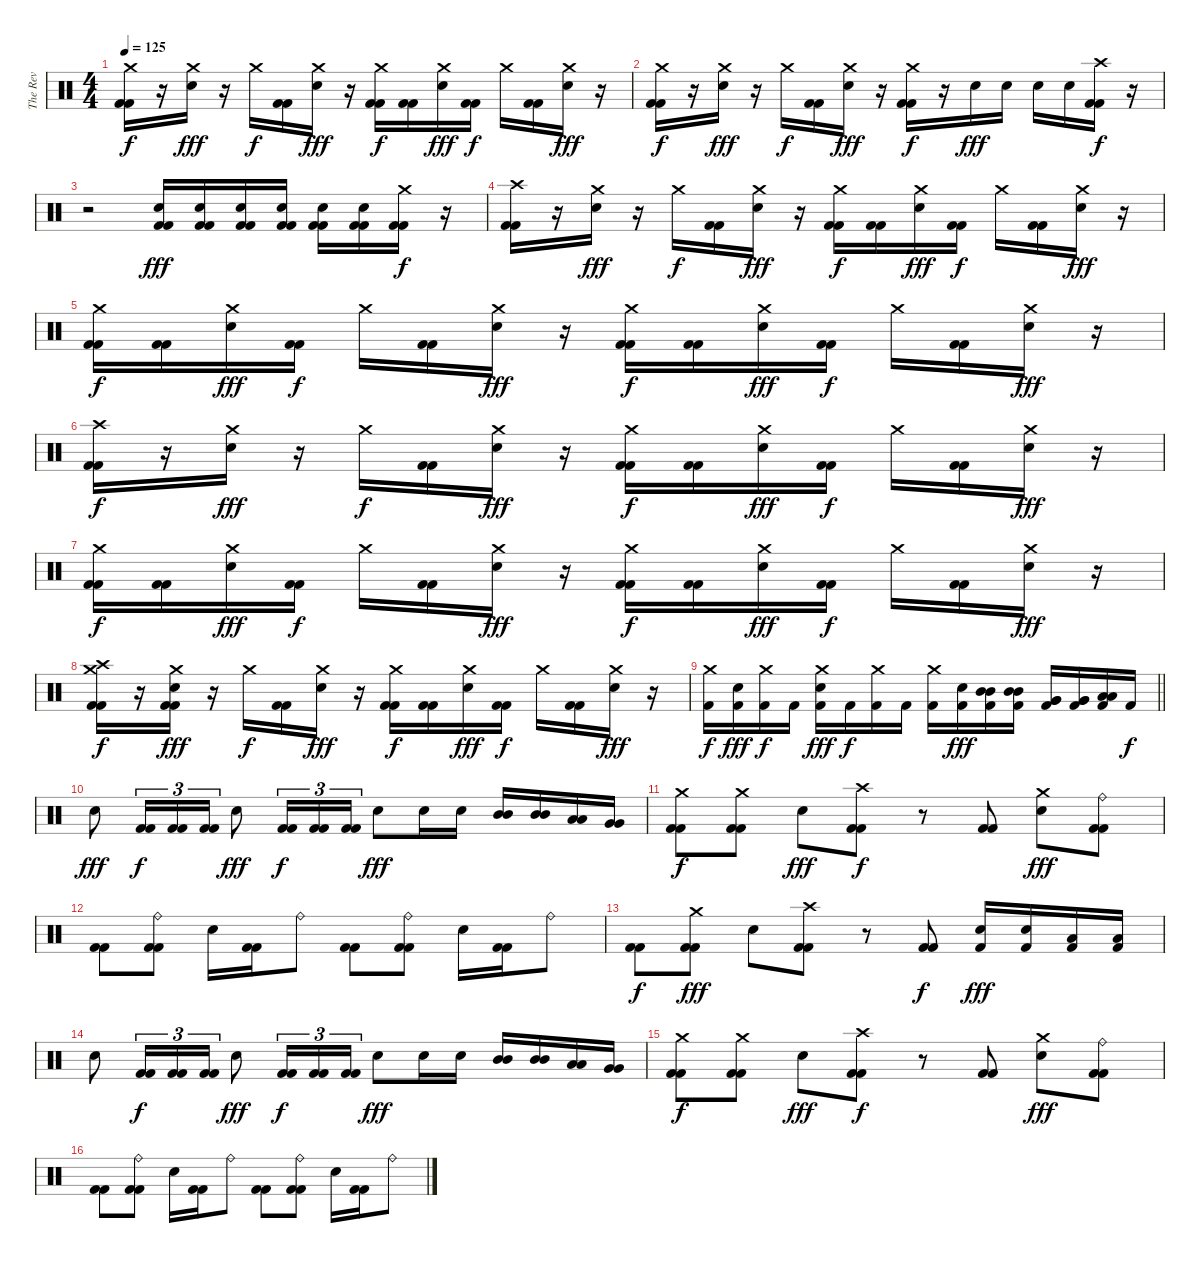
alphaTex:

\track ("The Rev" "The Rev") {instrument percussion}
\staff {score}
\articulation defaults
\ts (4 4)
\tempo 125
\clef neutral
\ks c
("Crash medium (hit)" "Kick (hit) 2" "Kick (hit) 2").16{dy f} r.16 ("Crash medium (hit)" "Electric Snare (hit)").16{dy fff} r.16 "Crash medium (hit)".16{dy f} ("Kick (hit) 2" "Kick (hit) 2").16 ("Crash medium (hit)" "Electric Snare (hit)").16{dy fff} r.16 ("Crash medium (hit)" "Kick (hit) 2" "Kick (hit) 2").16{dy f} ("Kick (hit) 2" "Kick (hit) 2").16 ("Crash medium (hit)" "Electric Snare (hit)").16{dy fff} ("Kick (hit) 2" "Kick (hit) 2").16{dy f} "Crash medium (hit)".16 ("Kick (hit) 2" "Kick (hit) 2").16 ("Crash medium (hit)" "Electric Snare (hit)").16{dy fff} r.16 |
("Crash medium (hit)" "Kick (hit) 2" "Kick (hit) 2").16{dy f} r.16 ("Crash medium (hit)" "Electric Snare (hit)").16{dy fff} r.16 "Crash medium (hit)".16{dy f} ("Kick (hit) 2" "Kick (hit) 2").16 ("Crash medium (hit)" "Electric Snare (hit)").16{dy fff} r.16 ("Crash medium (hit)" "Kick (hit) 2" "Kick (hit) 2").16{dy f} r.16 "Electric Snare (hit)".16{dy fff} "Electric Snare (hit)".16 "Electric Snare (hit)".16 "Electric Snare (hit)".16 ("Crash high (hit)" "Kick (hit) 2" "Kick (hit) 2").16{dy f} r.16 |
r.2 ("Electric Snare (hit)" "Kick (hit) 2" "Kick (hit) 2").16{dy fff} ("Electric Snare (hit)" "Kick (hit) 2" "Kick (hit) 2").16 ("Electric Snare (hit)" "Kick (hit) 2" "Kick (hit) 2").16 ("Electric Snare (hit)" "Kick (hit) 2" "Kick (hit) 2").16 ("Electric Snare (hit)" "Kick (hit) 2" "Kick (hit) 2").16 ("Electric Snare (hit)" "Kick (hit) 2" "Kick (hit) 2").16 ("Crash medium (hit)" "Kick (hit) 2" "Kick (hit) 2").16{dy f} r.16 |
("Crash high (hit)" "Kick (hit) 2" "Kick (hit) 2").16 r.16 ("Crash medium (hit)" "Electric Snare (hit)").16{dy fff} r.16 "Crash medium (hit)".16{dy f} ("Kick (hit) 2" "Kick (hit) 2").16 ("Crash medium (hit)" "Electric Snare (hit)").16{dy fff} r.16 ("Crash medium (hit)" "Kick (hit) 2" "Kick (hit) 2").16{dy f} ("Kick (hit) 2" "Kick (hit) 2").16 ("Crash medium (hit)" "Electric Snare (hit)").16{dy fff} ("Kick (hit) 2" "Kick (hit) 2").16{dy f} "Crash medium (hit)".16 ("Kick (hit) 2" "Kick (hit) 2").16 ("Crash medium (hit)" "Electric Snare (hit)").16{dy fff} r.16 |
("Crash medium (hit)" "Kick (hit) 2" "Kick (hit) 2").16{dy f} ("Kick (hit) 2" "Kick (hit) 2").16 ("Crash medium (hit)" "Electric Snare (hit)").16{dy fff} ("Kick (hit) 2" "Kick (hit) 2").16{dy f} "Crash medium (hit)".16 ("Kick (hit) 2" "Kick (hit) 2").16 ("Crash medium (hit)" "Electric Snare (hit)").16{dy fff} r.16 ("Crash medium (hit)" "Kick (hit) 2" "Kick (hit) 2").16{dy f} ("Kick (hit) 2" "Kick (hit) 2").16 ("Crash medium (hit)" "Electric Snare (hit)").16{dy fff} ("Kick (hit) 2" "Kick (hit) 2").16{dy f} "Crash medium (hit)".16 ("Kick (hit) 2" "Kick (hit) 2").16 ("Crash medium (hit)" "Electric Snare (hit)").16{dy fff} r.16 |
("Crash high (hit)" "Kick (hit) 2" "Kick (hit) 2").16{dy f} r.16 ("Crash medium (hit)" "Electric Snare (hit)").16{dy fff} r.16 "Crash medium (hit)".16{dy f} ("Kick (hit) 2" "Kick (hit) 2").16 ("Crash medium (hit)" "Electric Snare (hit)").16{dy fff} r.16 ("Crash medium (hit)" "Kick (hit) 2" "Kick (hit) 2").16{dy f} ("Kick (hit) 2" "Kick (hit) 2").16 ("Crash medium (hit)" "Electric Snare (hit)").16{dy fff} ("Kick (hit) 2" "Kick (hit) 2").16{dy f} "Crash medium (hit)".16 ("Kick (hit) 2" "Kick (hit) 2").16 ("Crash medium (hit)" "Electric Snare (hit)").16{dy fff} r.16 |
("Crash medium (hit)" "Kick (hit) 2" "Kick (hit) 2").16{dy f} ("Kick (hit) 2" "Kick (hit) 2").16 ("Crash medium (hit)" "Electric Snare (hit)").16{dy fff} ("Kick (hit) 2" "Kick (hit) 2").16{dy f} "Crash medium (hit)".16 ("Kick (hit) 2" "Kick (hit) 2").16 ("Crash medium (hit)" "Electric Snare (hit)").16{dy fff} r.16 ("Crash medium (hit)" "Kick (hit) 2" "Kick (hit) 2").16{dy f} ("Kick (hit) 2" "Kick (hit) 2").16 ("Crash medium (hit)" "Electric Snare (hit)").16{dy fff} ("Kick (hit) 2" "Kick (hit) 2").16{dy f} "Crash medium (hit)".16 ("Kick (hit) 2" "Kick (hit) 2").16 ("Crash medium (hit)" "Electric Snare (hit)").16{dy fff} r.16 |
("Crash high (hit)" "Crash medium (hit)" "Kick (hit) 2" "Kick (hit) 2").16{dy f} r.16 ("Crash medium (hit)" "Electric Snare (hit)" "Kick (hit) 2" "Kick (hit) 2").16{dy fff} r.16 "Crash medium (hit)".16{dy f} ("Kick (hit) 2" "Kick (hit) 2").16 ("Crash medium (hit)" "Electric Snare (hit)").16{dy fff} r.16 ("Crash medium (hit)" "Kick (hit) 2" "Kick (hit) 2").16{dy f} ("Kick (hit) 2" "Kick (hit) 2").16 ("Crash medium (hit)" "Electric Snare (hit)").16{dy fff} ("Kick (hit) 2" "Kick (hit) 2").16{dy f} "Crash medium (hit)".16 ("Kick (hit) 2" "Kick (hit) 2").16 ("Crash medium (hit)" "Electric Snare (hit)").16{dy fff} r.16 |
\barLineRight lightlight
("Crash medium (hit)" "Kick (hit) 2").16{dy f} ("Electric Snare (hit)" "Kick (hit) 2").16{dy fff} ("Crash medium (hit)" "Kick (hit) 2").16{dy f} "Kick (hit) 2".16 ("Crash medium (hit)" "Electric Snare (hit)" "Kick (hit) 2").16{dy fff} "Kick (hit) 2".16{dy f} ("Crash medium (hit)" "Kick (hit) 2").16 "Kick (hit) 2".16 ("Crash medium (hit)" "Kick (hit) 2").16 ("Electric Snare (hit)" "Kick (hit) 2").16{dy fff} ("Mid Tom (hit)" "Mid Tom (hit)" "Kick (hit) 2").16 ("Mid Tom (hit)" "Mid Tom (hit)" "Kick (hit) 2").16 ("Very Low Tom (hit)" "Very Low Tom (hit)" "Kick (hit) 2").16 ("Very Low Tom (hit)" "Very Low Tom (hit)" "Kick (hit) 2").16 ("Low Floor Tom (hit)" "Low Floor Tom (hit)" "Kick (hit) 2").16 "Kick (hit) 2".16{dy f} |
"Electric Snare (hit)".8{dy fff} ("Kick (hit) 2" "Kick (hit) 2").16{tu (3 2) dy f} ("Kick (hit) 2" "Kick (hit) 2").16{tu (3 2)} ("Kick (hit) 2" "Kick (hit) 2").16{tu (3 2)} "Electric Snare (hit)".8{dy fff} ("Kick (hit) 2" "Kick (hit) 2").16{tu (3 2) dy f} ("Kick (hit) 2" "Kick (hit) 2").16{tu (3 2)} ("Kick (hit) 2" "Kick (hit) 2").16{tu (3 2)} "Electric Snare (hit)".8{dy fff} "Electric Snare (hit)".16 "Electric Snare (hit)".16 ("Mid Tom (hit)" "Mid Tom (hit)").16 ("Mid Tom (hit)" "Mid Tom (hit)").16 ("Low Tom (hit)" "Low Tom (hit)").16 ("Very Low Tom (hit)" "Very Low Tom (hit)").16 |
("Crash medium (hit)" "Kick (hit) 2" "Kick (hit) 2").8{dy f} ("Crash medium (hit)" "Kick (hit) 2" "Kick (hit) 2").8 "Electric Snare (hit)".8{dy fff} ("Crash high (hit)" "Kick (hit) 2" "Kick (hit) 2").8{dy f} r.8 ("Kick (hit) 2" "Kick (hit) 2").8 ("Crash medium (hit)" "Electric Snare (hit)").8{dy fff} ("Ride (bell)" "Kick (hit) 2" "Kick (hit) 2").8 |
("Kick (hit) 2" "Kick (hit) 2").8 ("Ride (bell)" "Kick (hit) 2" "Kick (hit) 2").8 "Electric Snare (hit)".16 ("Kick (hit) 2" "Kick (hit) 2").16 "Ride (bell)".8 ("Kick (hit) 2" "Kick (hit) 2").8 ("Ride (bell)" "Kick (hit) 2" "Kick (hit) 2").8 "Electric Snare (hit)".16 ("Kick (hit) 2" "Kick (hit) 2").16 "Ride (bell)".8 |
("Kick (hit) 2" "Kick (hit) 2").8{dy f} ("Crash medium (hit)" "Kick (hit) 2" "Kick (hit) 2").8{dy fff} "Electric Snare (hit)".8 ("Crash high (hit)" "Kick (hit) 2" "Kick (hit) 2").8 r.8 ("Kick (hit) 2" "Kick (hit) 2").8{dy f} ("Electric Snare (hit)" "Kick (hit) 2").16{dy fff} ("Electric Snare (hit)" "Kick (hit) 2").16 ("Low Tom (hit)" "Kick (hit) 2").16 ("Low Tom (hit)" "Kick (hit) 2").16 |
"Electric Snare (hit)".8 ("Kick (hit) 2" "Kick (hit) 2").16{tu (3 2) dy f} ("Kick (hit) 2" "Kick (hit) 2").16{tu (3 2)} ("Kick (hit) 2" "Kick (hit) 2").16{tu (3 2)} "Electric Snare (hit)".8{dy fff} ("Kick (hit) 2" "Kick (hit) 2").16{tu (3 2) dy f} ("Kick (hit) 2" "Kick (hit) 2").16{tu (3 2)} ("Kick (hit) 2" "Kick (hit) 2").16{tu (3 2)} "Electric Snare (hit)".8{dy fff} "Electric Snare (hit)".16 "Electric Snare (hit)".16 ("Mid Tom (hit)" "Mid Tom (hit)").16 ("Mid Tom (hit)" "Mid Tom (hit)").16 ("Low Tom (hit)" "Low Tom (hit)").16 ("Very Low Tom (hit)" "Very Low Tom (hit)").16 |
("Crash medium (hit)" "Kick (hit) 2" "Kick (hit) 2").8{dy f} ("Crash medium (hit)" "Kick (hit) 2" "Kick (hit) 2").8 "Electric Snare (hit)".8{dy fff} ("Crash high (hit)" "Kick (hit) 2" "Kick (hit) 2").8{dy f} r.8 ("Kick (hit) 2" "Kick (hit) 2").8 ("Crash medium (hit)" "Electric Snare (hit)").8{dy fff} ("Ride (bell)" "Kick (hit) 2" "Kick (hit) 2").8 |
("Kick (hit) 2" "Kick (hit) 2").8 ("Ride (bell)" "Kick (hit) 2" "Kick (hit) 2").8 "Electric Snare (hit)".16 ("Kick (hit) 2" "Kick (hit) 2").16 "Ride (bell)".8 ("Kick (hit) 2" "Kick (hit) 2").8 ("Ride (bell)" "Kick (hit) 2" "Kick (hit) 2").8 "Electric Snare (hit)".16 ("Kick (hit) 2" "Kick (hit) 2").16 "Ride (bell)".8
